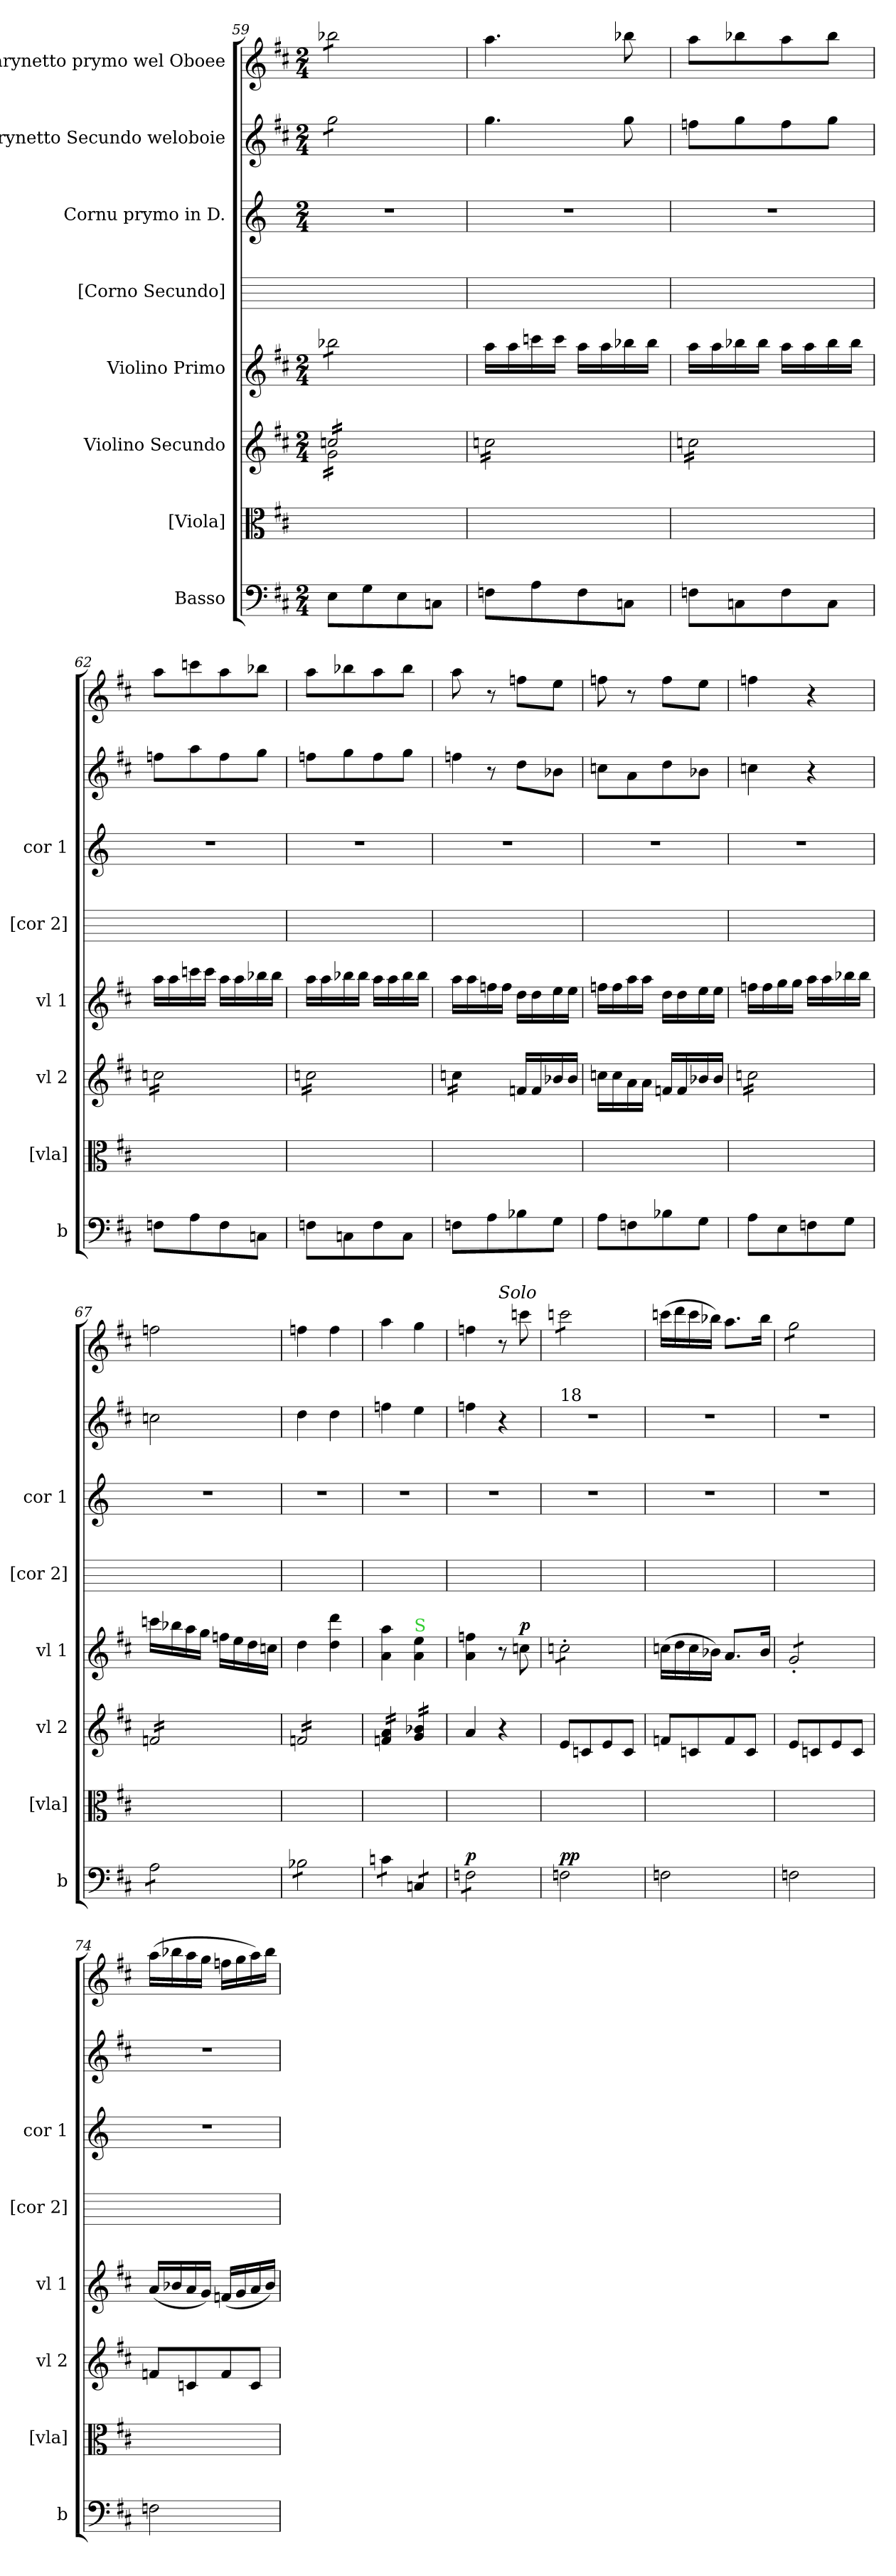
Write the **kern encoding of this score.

**kern	**dynam	**kern	**kern	**dynam	**kern	**dynam	**kern	**kern	**kern	**kern
*part8	*part8	*part7	*part6	*part6	*part5	*part5	*part4	*part3	*part2	*part1
*staff8	*staff8	*staff7	*staff6	*staff6	*staff5	*staff5	*staff4	*staff3	*staff2	*staff1
*I"Basso	*	*I"[Viola]	*I"Violino Secundo	*	*I"Violino Primo	*	*I"[Corno Secundo]	*I"Cornu prymo in D.	*I"Clarynetto Secundo weloboie	*I"Clarynetto prymo wel Oboee
*I'b	*	*I'[vla]	*I'vl 2	*	*I'vl 1	*	*I'[cor 2]	*I'cor 1	*	*
*clefF4	*	*clefC3	*clefG2	*	*clefG2	*	*	*clefG2	*clefG2	*clefG2
*	*	*	*	*	*	*	*	*ITrd6c10	*	*
*k[f#c#]	*	*k[f#c#]	*k[f#c#]	*	*k[f#c#]	*	*	*k[f#c#]	*k[f#c#]	*k[f#c#]
*D:	*	*D:	*D:	*	*D:	*	*	*D:	*D:	*D:
*M2/4	*	*	*M2/4	*	*M2/4	*	*	*M2/4	*M2/4	*M2/4
=59	=59	=59	=59	=59	=59	=59	=59	=59	=59	=59
*	*	*	*^	*	*	*	*	*	*	*
*	*	*	*tremolo	*	*	*	*	*	*	*	*
*	*	*	*	*	*	*tremolo	*	*	*	*	*
*	*	*	*	*	*	*	*	*	*	*tremolo	*
*	*	*	*	*	*	*	*	*	*	*	*tremolo
8E\L	.	2ryy	16cc/LL	16g\LL	.	8bb-\L	.	2ryy	2r	8gg\L	8bb-X\L
.	.	.	16cc/	16g\	.	.	.	.	.	.	.
8G\	.	.	16cc/	16g\	.	8bb-\	.	.	.	8gg\	8bb-X\
.	.	.	16cc/	16g\	.	.	.	.	.	.	.
8E\	.	.	16cc/	16g\	.	8bb-\	.	.	.	8gg\	8bb-X\
.	.	.	16cc/	16g\	.	.	.	.	.	.	.
8C\J	.	.	16cc/	16g\	.	8bb-\J	.	.	.	8gg\J	8bb-X\J
*	*	*	*	*	*	*	*	*	*	*	*Xtremolo
*	*	*	*	*	*	*	*	*	*	*Xtremolo	*
*	*	*	*	*	*	*Xtremolo	*	*	*	*	*
.	.	.	16cc/JJ	16g\JJ	.	.	.	.	.	.	.
*	*	*	*v	*v	*	*	*	*	*	*	*
=60	=60	=60	=60	=60	=60	=60	=60	=60	=60	=60
8F\L	.	2ryy	16cc\LL	.	16aa\LL	.	2ryy	2r	4.gg\	4.aa\
.	.	.	16cc\	.	16aa\	.	.	.	.	.
8A\	.	.	16cc\	.	16ccc\	.	.	.	.	.
.	.	.	16cc\	.	16ccc\JJ	.	.	.	.	.
8F\	.	.	16cc\	.	16aa\LL	.	.	.	.	.
.	.	.	16cc\	.	16aa\	.	.	.	.	.
8C\J	.	.	16cc\	.	16bb-\	.	.	.	8gg\	8bb-X\
.	.	.	16cc\JJ	.	16bb-\JJ	.	.	.	.	.
=61	=61	=61	=61	=61	=61	=61	=61	=61	=61	=61
8F\L	.	2ryy	16cc\LL	.	16aa\LL	.	2ryy	2r	8ff\L	8aa\L
.	.	.	16cc\	.	16aa\	.	.	.	.	.
8C\	.	.	16cc\	.	16bb-\	.	.	.	8gg\	8bb-\
.	.	.	16cc\	.	16bb-\JJ	.	.	.	.	.
8F\	.	.	16cc\	.	16aa\LL	.	.	.	8ff\	8aa\
.	.	.	16cc\	.	16aa\	.	.	.	.	.
8C\J	.	.	16cc\	.	16bb-\	.	.	.	8gg\J	8bb-\J
.	.	.	16cc\JJ	.	16bb-\JJ	.	.	.	.	.
=62	=62	=62	=62	=62	=62	=62	=62	=62	=62	=62
8F\L	.	2ryy	16cc\LL	.	16aa\LL	.	2ryy	2r	8ff\L	8aa\L
.	.	.	16cc\	.	16aa\	.	.	.	.	.
8A\	.	.	16cc\	.	16ccc\	.	.	.	8aa\	8ccc\
.	.	.	16cc\	.	16ccc\JJ	.	.	.	.	.
8F\	.	.	16cc\	.	16aa\LL	.	.	.	8ff\	8aa\
.	.	.	16cc\	.	16aa\	.	.	.	.	.
8C\J	.	.	16cc\	.	16bb-\	.	.	.	8gg\J	8bb-\J
.	.	.	16cc\JJ	.	16bb-\JJ	.	.	.	.	.
=63	=63	=63	=63	=63	=63	=63	=63	=63	=63	=63
8F\L	.	2ryy	16cc\LL	.	16aa\LL	.	2ryy	2r	8ff\L	8aa\L
.	.	.	16cc\	.	16aa\	.	.	.	.	.
8C\	.	.	16cc\	.	16bb-\	.	.	.	8gg\	8bb-\
.	.	.	16cc\	.	16bb-\JJ	.	.	.	.	.
8F\	.	.	16cc\	.	16aa\LL	.	.	.	8ff\	8aa\
.	.	.	16cc\	.	16aa\	.	.	.	.	.
8C\J	.	.	16cc\	.	16bb-\	.	.	.	8gg\J	8bb-\J
.	.	.	16cc\JJ	.	16bb-\JJ	.	.	.	.	.
=64	=64	=64	=64	=64	=64	=64	=64	=64	=64	=64
!	!	!	!	!	!	!	!	!	!LO:N:vis=4	!
8F\L	.	2ryy	16cc\LL	.	16aa\LL	.	2ryy	2r	8ff\	8aa\
.	.	.	16cc\	.	16aa\	.	.	.	.	.
8A\	.	.	16cc\	.	16ff\	.	.	.	8r	8r
.	.	.	16cc\JJ	.	16ff\JJ	.	.	.	.	.
*	*	*	*Xtremolo	*	*	*	*	*	*	*
8B-\	.	.	16f/LL	.	16dd\LL	.	.	.	8dd\L	8ff\L
.	.	.	16f/	.	16dd\	.	.	.	.	.
8G\J	.	.	16b-/	.	16ee\	.	.	.	8b-\J	8ee\J
.	.	.	16b-/JJ	.	16ee\JJ	.	.	.	.	.
=65	=65	=65	=65	=65	=65	=65	=65	=65	=65	=65
8A\L	.	2ryy	16cc\LL	.	16ff\LL	.	2ryy	2r	8cc\L	8ff\
.	.	.	16cc\	.	16ff\	.	.	.	.	.
8F\	.	.	16a\	.	16aa\	.	.	.	8a\	8r
.	.	.	16a\JJ	.	16aa\JJ	.	.	.	.	.
8B-\	.	.	16f/LL	.	16dd\LL	.	.	.	8dd\	8ff\L
.	.	.	16f/	.	16dd\	.	.	.	.	.
8G\J	.	.	16b-/	.	16ee\	.	.	.	8b-\J	8ee\J
.	.	.	16b-/JJ	.	16ee\JJ	.	.	.	.	.
=66	=66	=66	=66	=66	=66	=66	=66	=66	=66	=66
*	*	*	*tremolo	*	*	*	*	*	*	*
8A\L	.	2ryy	16cc\LL	.	16ff\LL	.	2ryy	2r	4cc\	4ff\
.	.	.	16cc\	.	16ff\	.	.	.	.	.
8E\	.	.	16cc\	.	16gg\	.	.	.	.	.
.	.	.	16cc\	.	16gg\JJ	.	.	.	.	.
8F\	.	.	16cc\	.	16aa\LL	.	.	.	4r	4r
.	.	.	16cc\	.	16aa\	.	.	.	.	.
8G\J	.	.	16cc\	.	16bb-\	.	.	.	.	.
.	.	.	16cc\JJ	.	16bb-\JJ	.	.	.	.	.
=67	=67	=67	=67	=67	=67	=67	=67	=67	=67	=67
*tremolo	*	*	*	*	*	*	*	*	*	*
8A\L	.	2ryy	16f/LL	.	16ccc\LL	.	2ryy	2r	2cc\	2ff\
.	.	.	16f/	.	16bb-\	.	.	.	.	.
8A\	.	.	16f/	.	16aa\	.	.	.	.	.
.	.	.	16f/	.	16gg\JJ	.	.	.	.	.
8A\	.	.	16f/	.	16ff\LL	.	.	.	.	.
.	.	.	16f/	.	16ee\	.	.	.	.	.
8A\J	.	.	16f/	.	16dd\	.	.	.	.	.
.	.	.	16f/JJ	.	16cc\JJ	.	.	.	.	.
=68	=68	=68	=68	=68	=68	=68	=68	=68	=68	=68
8B-\L	.	2ryy	16f/LL	.	4dd\	.	2ryy	2r	4dd\	4ff\
.	.	.	16f/	.	.	.	.	.	.	.
8B-\	.	.	16f/	.	.	.	.	.	.	.
.	.	.	16f/	.	.	.	.	.	.	.
8B-\	.	.	16f/	.	4dd\ 4ddd\	.	.	.	4dd\	4ff\
.	.	.	16f/	.	.	.	.	.	.	.
8B-\J	.	.	16f/	.	.	.	.	.	.	.
.	.	.	16f/JJ	.	.	.	.	.	.	.
=69	=69	=69	=69	=69	=69	=69	=69	=69	=69	=69
8c\L	.	2ryy	16f/ 16a/LL	.	4a\ 4aa\	.	2ryy	2r	4ff\	4aa\
.	.	.	16f/ 16a/	.	.	.	.	.	.	.
8c\J	.	.	16f/ 16a/	.	.	.	.	.	.	.
.	.	.	16f/ 16a/JJ	.	.	.	.	.	.	.
!	!	!	!	!	!LO:TX:a:color=limegreen:t=S	!	!	!	!	!
8C/L	.	.	16g/ 16b-/LL	.	4a\ 4ee\	.	.	.	4ee\	4gg\
.	.	.	16g/ 16b-/	.	.	.	.	.	.	.
8C/J	.	.	16g/ 16b-/	.	.	.	.	.	.	.
.	.	.	16g/ 16b-/JJ	.	.	.	.	.	.	.
*	*	*	*Xtremolo	*	*	*	*	*	*	*
=70	=70	=70	=70	=70	=70	=70	=70	=70	=70	=70
!	!LO:DY:a	!	!	!	!	!	!	!	!	!
8F\L	p.	2ryy	4a/	.	4a\ 4ff\	.	2ryy	2r	4ff\	4ff\
8F\	.	.	.	.	.	.	.	.	.	.
!	!	!	!	!	!	!	!	!	!	!LO:TX:a:i:t=Solo
8F\	.	.	4r	.	8r	.	.	.	4r	8r
!	!	!	!	!	!	!LO:DY:a	!	!	!	!
8F\J	.	.	.	.	8cc\	p	.	.	.	8ccc\
*Xtremolo	*	*	*	*	*	*	*	*	*	*
=71	=71	=71	=71	=71	=71	=71	=71	=71	=71	=71
!	!	!	!	!	!	!	!	!	!LO:TX:a:t=18	!
!	!	!	!	!	!LO:TX:a:t=....	!	!	!	!	!
!	!LO:DY:a	!	!	!LO:DY:a:rj	!	!	!	!	!	!
*	*	*	*	*	*tremolo	*	*	*	*	*
*	*	*	*	*	*	*	*	*	*	*tremolo
2F\	pp	2ryy	8e/L	po	8cc'\L	.	2ryy	2r	2r	8ccc\L
.	.	.	8c/	.	8cc'\	.	.	.	.	8ccc\
.	.	.	8e/	.	8cc'\	.	.	.	.	8ccc\
.	.	.	8c/J	.	8cc'\J	.	.	.	.	8ccc\J
*	*	*	*	*	*	*	*	*	*	*Xtremolo
*	*	*	*	*	*Xtremolo	*	*	*	*	*
=72	=72	=72	=72	=72	=72	=72	=72	=72	=72	=72
2F\	.	2ryy	8f/L	.	(16cc\LL	.	2ryy	2r	2r	(16ccc\LL
.	.	.	.	.	16dd\	.	.	.	.	16ddd\
.	.	.	8c/	.	16cc\	.	.	.	.	16ccc\
.	.	.	.	.	16b-\JJ)	.	.	.	.	16bb-X\JJ)
.	.	.	8f/	.	8.a/L	.	.	.	.	8.aa\L
.	.	.	8c/J	.	.	.	.	.	.	.
.	.	.	.	.	16b-/Jk	.	.	.	.	16bb-\Jk
=73	=73	=73	=73	=73	=73	=73	=73	=73	=73	=73
!	!	!	!	!	!LO:TX:b:t=....	!	!	!	!	!
*	*	*	*	*	*tremolo	*	*	*	*	*
*	*	*	*	*	*	*	*	*	*	*tremolo
2F\	.	2ryy	8e/L	.	8g'/L	.	2ryy	2r	2r	8gg\L
.	.	.	8c/	.	8g'/	.	.	.	.	8gg\
.	.	.	8e/	.	8g'/	.	.	.	.	8gg\
.	.	.	8c/J	.	8g'/J	.	.	.	.	8gg\J
*	*	*	*	*	*	*	*	*	*	*Xtremolo
*	*	*	*	*	*Xtremolo	*	*	*	*	*
=74	=74	=74	=74	=74	=74	=74	=74	=74	=74	=74
2F\	.	2ryy	8f/L	.	(16a/LL	.	2ryy	2r	2r	(16aa\LL
.	.	.	.	.	16b-/	.	.	.	.	16bb-\
.	.	.	8c/	.	16a/	.	.	.	.	16aa\
.	.	.	.	.	16g/JJ)	.	.	.	.	16gg\JJ
.	.	.	8f/	.	(16f/LL	.	.	.	.	16ff\LL
.	.	.	.	.	16g/	.	.	.	.	16gg\
.	.	.	8c/J	.	16a/	.	.	.	.	16aa\)
.	.	.	.	.	16b-/JJ)	.	.	.	.	16bb-\JJ
=	=	=	=	=	=	=	=	=	=	=
*-	*-	*-	*-	*-	*-	*-	*-	*-	*-	*-
